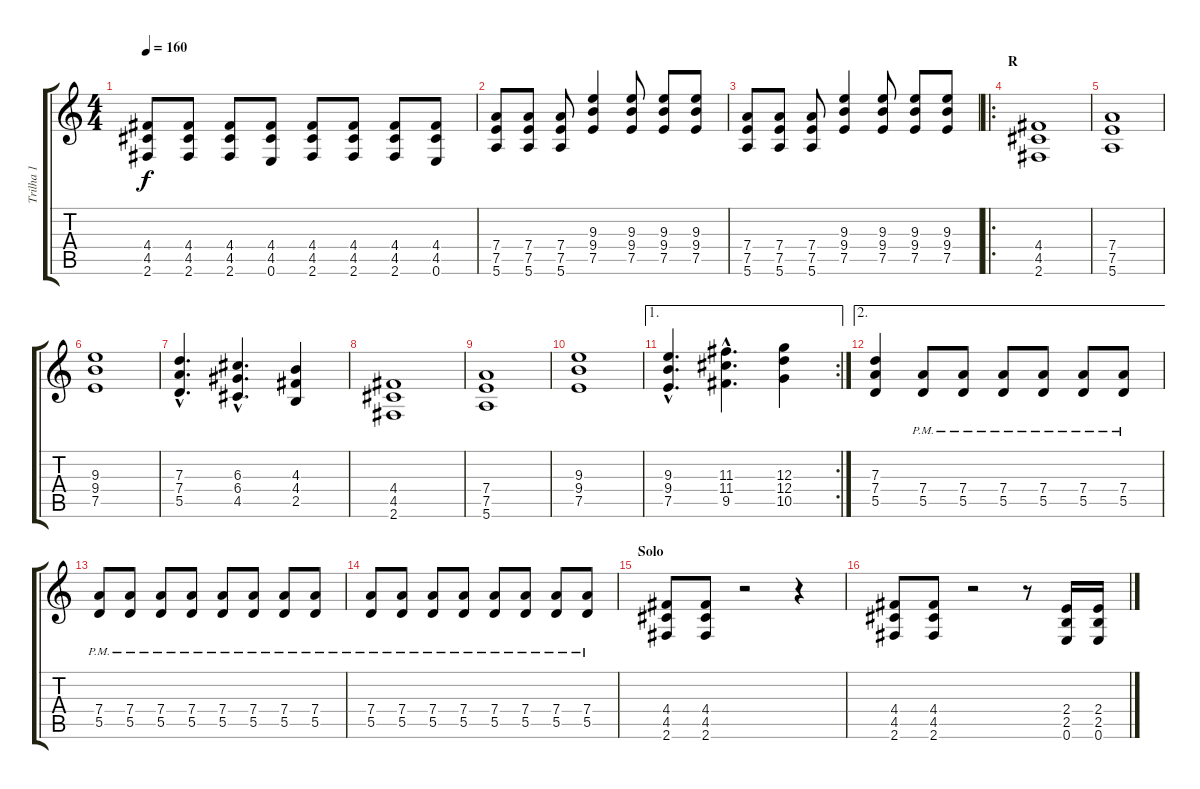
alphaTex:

\track ("Trilha 1" "Trilha 1") {instrument distortionguitar}
\staff {score tabs}
\tuning (E4 B3 G3 D3 A2 E2) {hide}
\ts (4 4)
\tempo 160
\clef g2
\ks c
(4.4 4.5 2.6).8{dy f} (4.4 4.5 2.6).8 (4.4 4.5 2.6).8 (4.4 4.5 0.6).8 (4.4 4.5 2.6).8 (4.4 4.5 2.6).8 (4.4 4.5 2.6).8 (4.4 4.5 0.6).8 |
(7.4 7.5 5.6).8 (7.4 7.5 5.6).8 (7.4 7.5 5.6).8 (9.3 9.4 7.5).4 (9.3 9.4 7.5).8 (9.3 9.4 7.5).8 (9.3 9.4 7.5).8 |
(7.4 7.5 5.6).8 (7.4 7.5 5.6).8 (7.4 7.5 5.6).8 (9.3 9.4 7.5).4 (9.3 9.4 7.5).8 (9.3 9.4 7.5).8 (9.3 9.4 7.5).8 |
\ro
\section ("" "R")
(4.4 4.5 2.6).1 |
(7.4 7.5 5.6).1 |
(9.3 9.4 7.5).1 |
(7.3{hac} 7.4{hac} 5.5{hac}).4{d} (6.3{hac} 6.4{hac} 4.5{hac}).4{d} (4.3 4.4 2.5).4 |
(4.4 4.5 2.6).1 |
(7.4 7.5 5.6).1 |
(9.3 9.4 7.5).1 |
\ae 1
\rc 2
(9.3{hac} 9.4{hac} 7.5{hac}).4{d} (11.3{hac} 11.4{hac} 9.5{hac}).4{d} (12.3 12.4 10.5).4 |
\ae 2
(7.3 7.4 5.5).4 (7.4{pm} 5.5{pm}).8 (7.4{pm} 5.5{pm}).8 (7.4{pm} 5.5{pm}).8 (7.4{pm} 5.5{pm}).8 (7.4{pm} 5.5{pm}).8 (7.4{pm} 5.5{pm}).8 |
(7.4{pm} 5.5{pm}).8 (7.4{pm} 5.5{pm}).8 (7.4{pm} 5.5{pm}).8 (7.4{pm} 5.5{pm}).8 (7.4{pm} 5.5{pm}).8 (7.4{pm} 5.5{pm}).8 (7.4{pm} 5.5{pm}).8 (7.4{pm} 5.5{pm}).8 |
(7.4{pm} 5.5{pm}).8 (7.4{pm} 5.5{pm}).8 (7.4{pm} 5.5{pm}).8 (7.4{pm} 5.5{pm}).8 (7.4{pm} 5.5{pm}).8 (7.4{pm} 5.5{pm}).8 (7.4{pm} 5.5{pm}).8 (7.4{pm} 5.5{pm}).8 |
\section ("" "Solo")
(4.4 4.5 2.6).8 (4.4 4.5 2.6).8 r.2 r.4 |
(4.4 4.5 2.6).8 (4.4 4.5 2.6).8 r.2 r.8 (2.4 2.5 0.6).16 (2.4 2.5 0.6).16
